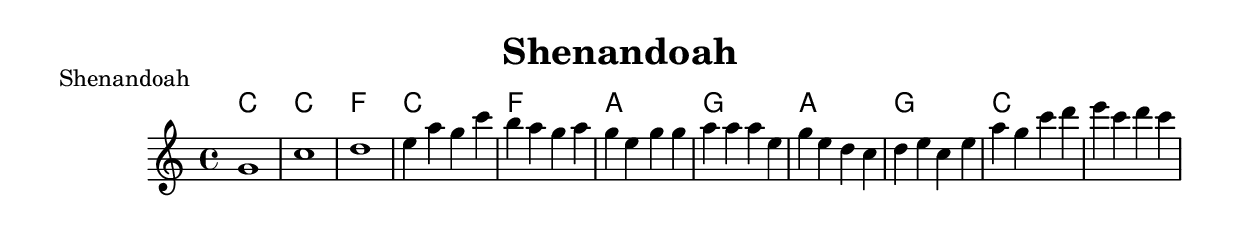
 \header{
   title="Shenandoah"
 }


% 5 | 1 2 3 4 | 6 5 1 7 | 6 5 6 5 | 3 5 5 | 6 6 6 3 5 3 | 2 1 | 2 3 1 3 6 5 | 1 2 3 1 | 2 | 1
% - | I       | I       | IV      | I     | IV          | vi  | V           | vi      | V | I

% - | 5       | 5       | 6       | 5     | 6           | 6   | 7           | 6       | 7 | 5
% - | 3       | 3       | 4       | 3     | 4           | 3   | 5           | 3       | 5 | 3
% - | 1       | 1       | 1       | 1     | 1           | 1   | 2           | 1       | 2 | 1


% 4   432  12         121
% ___|---|---|___|---|---|_______
%         7   5   646     3

% 4   432  12      1   21 1
% ___|---|---|___|---|---|_______
%         7   5   6 6 7    



 \score{
   \header {   piece="Shenandoah"}
 <<
  \time 4/4
  \chords {
    c1 | c | f | c | f | a | g | a | g | c
  }
 
  \relative c'' {
      \key c \major
      {g | c d e 4 | a g c b | a g a g | e g g | a a a e g e | d c | d e c e a g | c d e c | d | c}
  }
 >>
 }